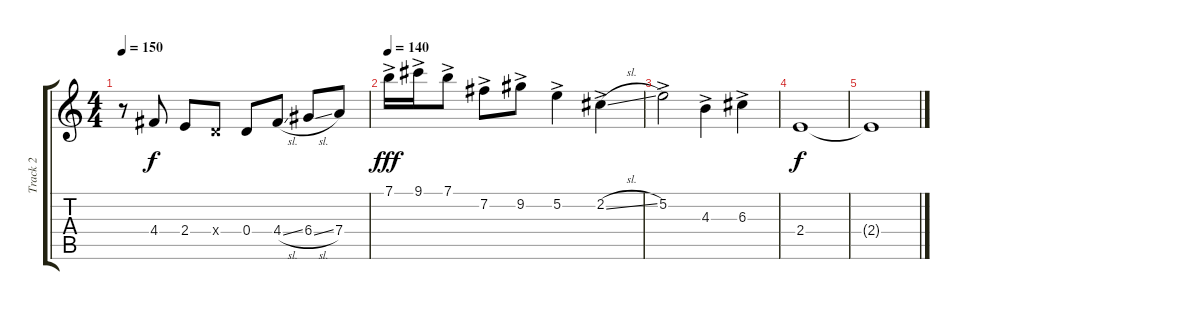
\track ("Track 2" "Track 2") {instrument electricguitarjazz}
\staff {score tabs}
\tuning (E4 B3 G3 D3 A2 E2) {hide}
\ts (4 4)
\tempo 150
\clef g2
\ks c
r.8{dy fff} 4.4.8{dy f} 2.4.8 0.4{x}.8 0.4.8 4.4{sl}.8 6.4{sl}.8 7.4.8 |
\tempo 140
7.1{ac}.16{dy fff} 9.1{ac}.16 7.1{ac}.8 7.2{ac}.8 9.2{ac}.8 5.2{ac}.4 2.2{sl ac}.4 |
5.2{ac}.2 4.3{ac}.4 6.3{ac}.4 |
2.4.1{dy f} |
2.4{t}.1
